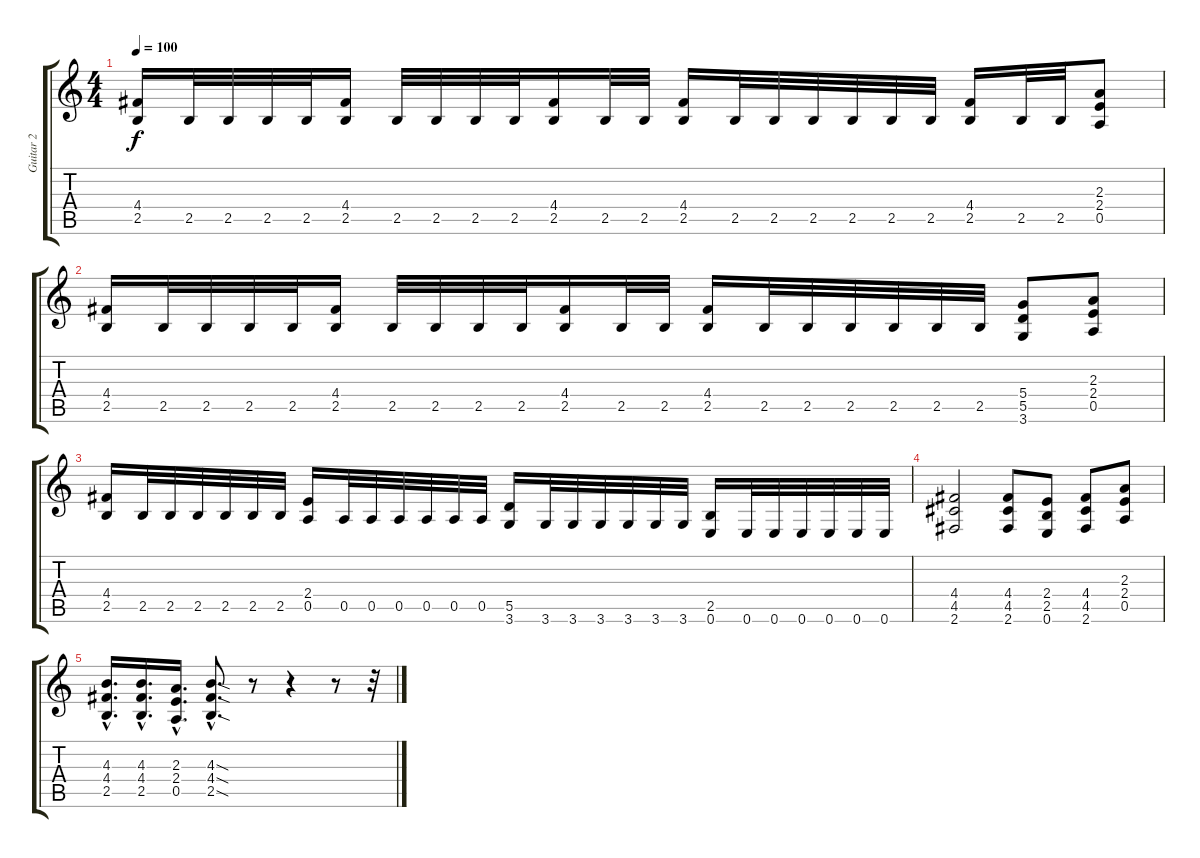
\track ("Guitar 2" "Guitar 2") {instrument distortionguitar}
\staff {score tabs}
\tuning (E4 B3 G3 D3 A2 E2) {hide}
\ts (4 4)
\tempo 100
\clef g2
\ks c
(4.4 2.5).16{dy f} 2.5.32 2.5.32 2.5.32 2.5.32 (4.4 2.5).16 2.5.32 2.5.32 2.5.32 2.5.32 (4.4 2.5).16 2.5.32 2.5.32 (4.4 2.5).16 2.5.32 2.5.32 2.5.32 2.5.32 2.5.32 2.5.32 (4.4 2.5).16 2.5.32 2.5.32 (2.3 2.4 0.5).8 |
(4.4 2.5).16 2.5.32 2.5.32 2.5.32 2.5.32 (4.4 2.5).16 2.5.32 2.5.32 2.5.32 2.5.32 (4.4 2.5).16 2.5.32 2.5.32 (4.4 2.5).16 2.5.32 2.5.32 2.5.32 2.5.32 2.5.32 2.5.32 (5.4 5.5 3.6).8 (2.3 2.4 0.5).8 |
(4.4 2.5).16 2.5.32 2.5.32 2.5.32 2.5.32 2.5.32 2.5.32 (2.4 0.5).16 0.5.32 0.5.32 0.5.32 0.5.32 0.5.32 0.5.32 (5.5 3.6).16 3.6.32 3.6.32 3.6.32 3.6.32 3.6.32 3.6.32 (2.5 0.6).16 0.6.32 0.6.32 0.6.32 0.6.32 0.6.32 0.6.32 |
(4.4 4.5 2.6).2 (4.4 4.5 2.6).8 (2.4 2.5 0.6).8 (4.4 4.5 2.6).8 (2.3 2.4 0.5).8 |
(4.3{hac} 4.4{hac} 2.5{hac}).16{d} (4.3{hac} 4.4{hac} 2.5{hac}).16{d} (2.3{hac} 2.4{hac} 0.5{hac}).16{d} (4.3{sod hac} 4.4{sod hac} 2.5{sod hac}).8{d} r.8 r.4 r.8 r.32
